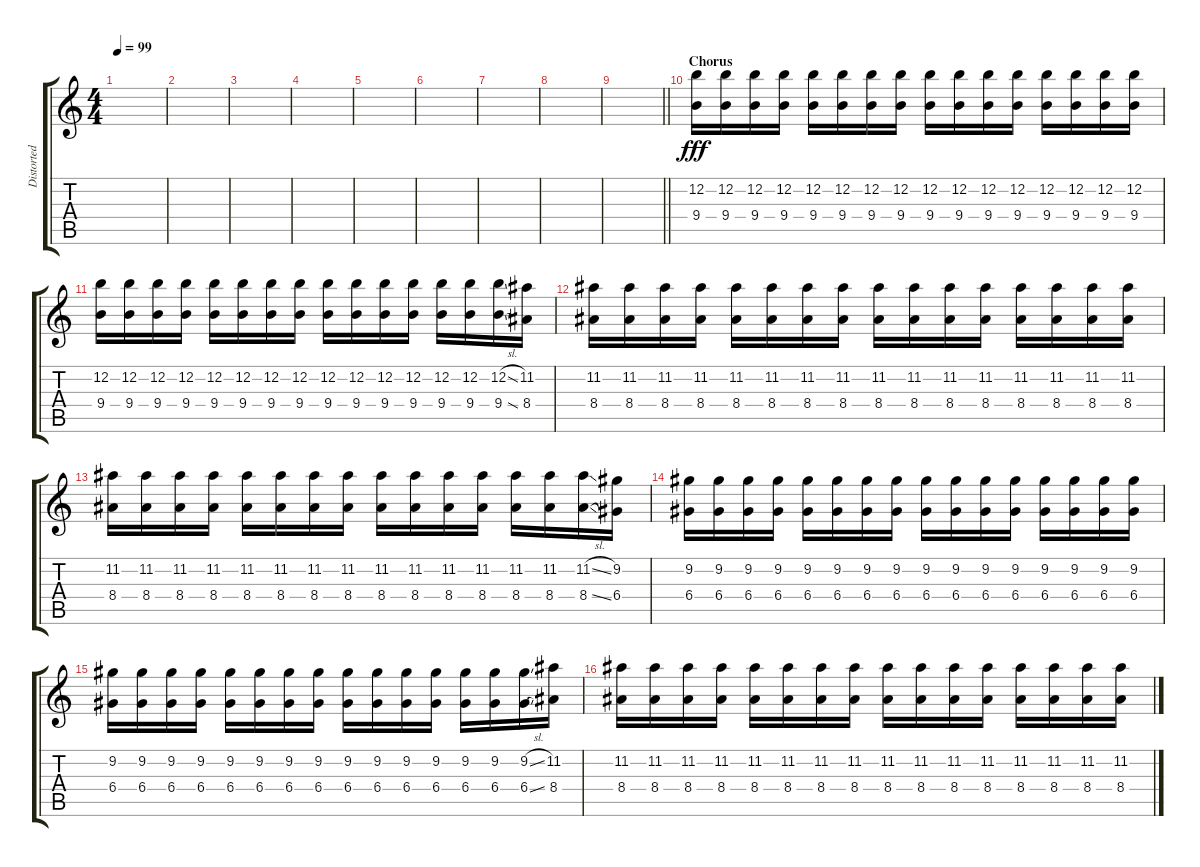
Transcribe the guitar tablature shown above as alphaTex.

\track ("Distorted" "Distorted") {instrument distortionguitar}
\staff {score tabs}
\tuning (E4 B3 G3 D3 A2 E2) {hide}
\ts (4 4)
\tempo 99
\clef g2
\ks c
|
|
|
|
|
|
|
|
\barLineRight lightlight
|
\section ("" "Chorus")
(12.2 9.4).16{dy fff} (12.2 9.4).16 (12.2 9.4).16 (12.2 9.4).16 (12.2 9.4).16 (12.2 9.4).16 (12.2 9.4).16 (12.2 9.4).16 (12.2 9.4).16 (12.2 9.4).16 (12.2 9.4).16 (12.2 9.4).16 (12.2 9.4).16 (12.2 9.4).16 (12.2 9.4).16 (12.2 9.4).16 |
(12.2 9.4).16 (12.2 9.4).16 (12.2 9.4).16 (12.2 9.4).16 (12.2 9.4).16 (12.2 9.4).16 (12.2 9.4).16 (12.2 9.4).16 (12.2 9.4).16 (12.2 9.4).16 (12.2 9.4).16 (12.2 9.4).16 (12.2 9.4).16 (12.2 9.4).16 (12.2{sl} 9.4{sl}).16 (11.2 8.4).16 |
(11.2 8.4).16 (11.2 8.4).16 (11.2 8.4).16 (11.2 8.4).16 (11.2 8.4).16 (11.2 8.4).16 (11.2 8.4).16 (11.2 8.4).16 (11.2 8.4).16 (11.2 8.4).16 (11.2 8.4).16 (11.2 8.4).16 (11.2 8.4).16 (11.2 8.4).16 (11.2 8.4).16 (11.2 8.4).16 |
(11.2 8.4).16 (11.2 8.4).16 (11.2 8.4).16 (11.2 8.4).16 (11.2 8.4).16 (11.2 8.4).16 (11.2 8.4).16 (11.2 8.4).16 (11.2 8.4).16 (11.2 8.4).16 (11.2 8.4).16 (11.2 8.4).16 (11.2 8.4).16 (11.2 8.4).16 (11.2{sl} 8.4{sl}).16 (9.2 6.4).16 |
(9.2 6.4).16 (9.2 6.4).16 (9.2 6.4).16 (9.2 6.4).16 (9.2 6.4).16 (9.2 6.4).16 (9.2 6.4).16 (9.2 6.4).16 (9.2 6.4).16 (9.2 6.4).16 (9.2 6.4).16 (9.2 6.4).16 (9.2 6.4).16 (9.2 6.4).16 (9.2 6.4).16 (9.2 6.4).16 |
(9.2 6.4).16 (9.2 6.4).16 (9.2 6.4).16 (9.2 6.4).16 (9.2 6.4).16 (9.2 6.4).16 (9.2 6.4).16 (9.2 6.4).16 (9.2 6.4).16 (9.2 6.4).16 (9.2 6.4).16 (9.2 6.4).16 (9.2 6.4).16 (9.2 6.4).16 (9.2{sl} 6.4{sl}).16 (11.2 8.4).16 |
(11.2 8.4).16 (11.2 8.4).16 (11.2 8.4).16 (11.2 8.4).16 (11.2 8.4).16 (11.2 8.4).16 (11.2 8.4).16 (11.2 8.4).16 (11.2 8.4).16 (11.2 8.4).16 (11.2 8.4).16 (11.2 8.4).16 (11.2 8.4).16 (11.2 8.4).16 (11.2 8.4).16 (11.2 8.4).16
